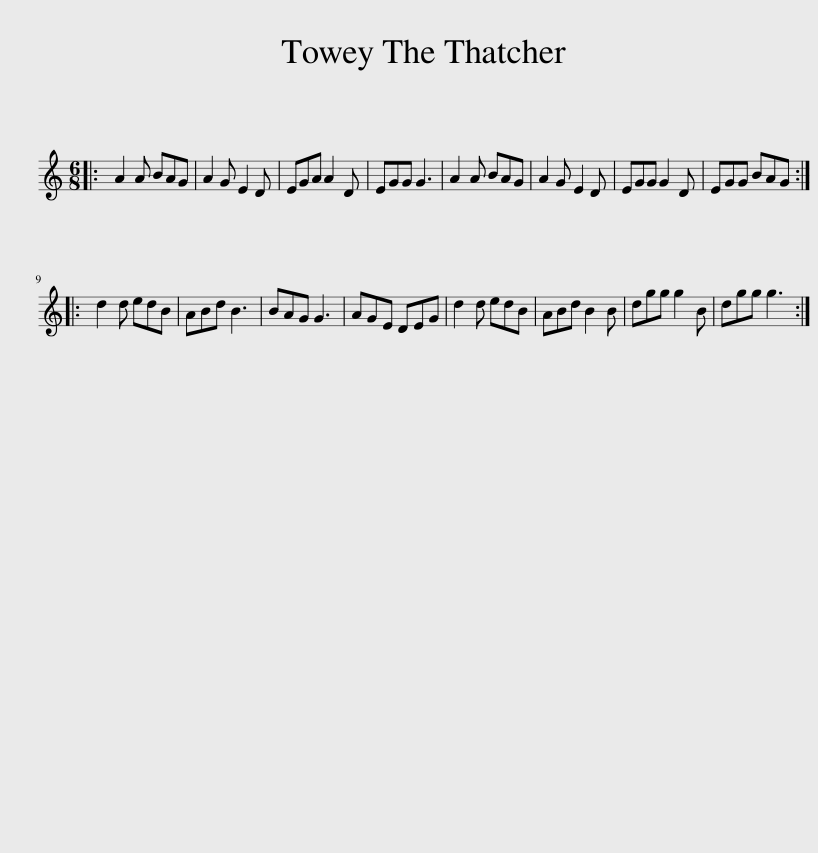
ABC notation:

X:1
L:1/8
M:6/8
I:linebreak $
K:C
V:1 treble
V:1
|: A2 A BAG | A2 G E2 D | EGA A2 D | EGG G3 | A2 A BAG | %5
 A2 G E2 D | EGG G2 D | EGG BAG ::$ d2 d edB | ABd B3 | %10
 BAG G3 | AGE DEG | d2 d edB | ABd B2 B | dgg g2 B | %15
 dgg g3 :| %16
